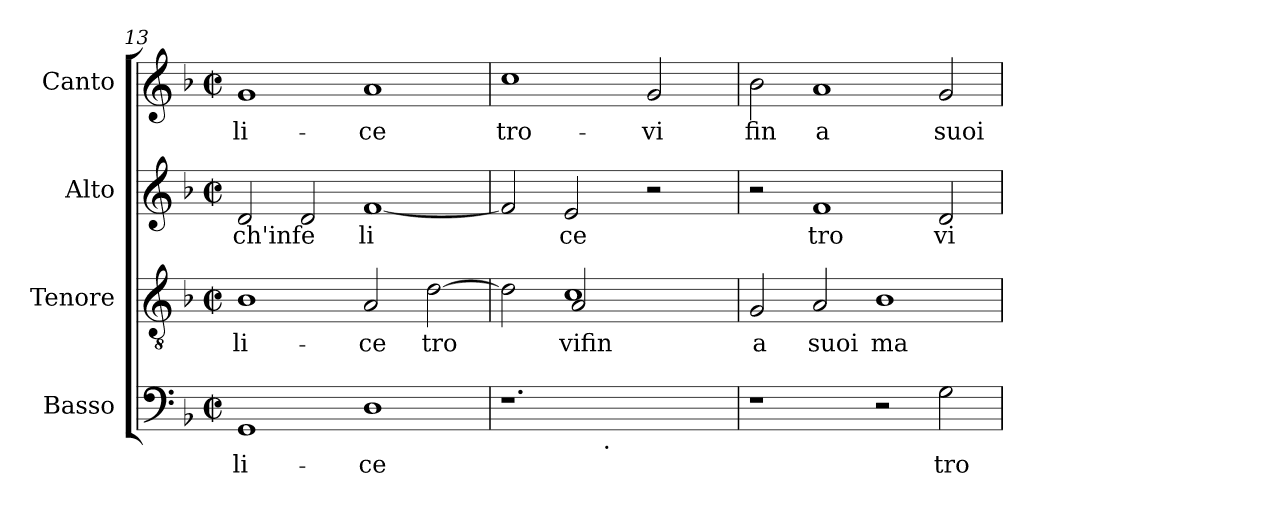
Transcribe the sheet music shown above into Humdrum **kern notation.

**kern	**text	**kern	**text	**kern	**text	**kern	**text
*part4	*part4	*part3	*part3	*part2	*part2	*part1	*part1
*staff4	*staff4	*staff3	*staff3	*staff2	*staff2	*staff1	*staff1
*I"Basso	*	*I"Tenore	*	*I"Alto	*	*I"Canto	*
*clefF4	*	*clefGv2	*	*clefG2	*	*clefG2	*
*k[b-]	*	*k[b-]	*	*k[b-]	*	*k[b-]	*
*F:	*	*F:	*	*F:	*	*F:	*
*M2/2	*	*M2/2	*	*M2/2	*	*M2/2	*
*met(c|)	*	*met(c|)	*	*met(c|)	*	*met(c|)	*
=13	=13	=13	=13	=13	=13	=13	=13
!	!LO:LY:b	!	!LO:LY:b	!	!LO:LY:b:cj	!	!LO:LY:b:cj
1GG	-li-	1B-	-li-	2d/	ch'infe	1g	-li-
!	!	!	!	!	!LO:LY:b:cj	!	!
.	.	.	.	2d/	.	.	.
!	!LO:LY:b	!	!LO:LY:b	!	!LO:LY:b:cj	!	!LO:LY:b:cj
1D	-ce	2A/	-ce	[<1f	li	1a	-ce
!	!	!	!LO:LY:b	!	!	!	!
.	.	[>2d\	tro-	.	.	.	.
=14	=14	=14	=14	=14	=14	=14	=14
!	!	!	!LO:LY:b	!	!LO:LY:b:cj	!	!LO:LY:b:cj
*^	*	*^	*	*	*	*	*
1.r	2ryy	.	2d\]	2ryy	--	2f/]	.	1cc	tro-
!	!	!	!	!	!LO:LY:b	!	!LO:LY:b:cj	!	!
.	8..ryy	.	1c	2A/	-vifin	2e/	ce	.	.
!	!LO:TX:b:t=.	!	!	!	!	!	!	!	!
.	2ryy	.	.	.	.	.	.	.	.
!	!	!	!	!	!	!	!	!	!LO:LY:b:cj
.	.	.	.	2ryy	.	2r	.	2g/	-vi
.	4ryy	.	.	.	.	.	.	.	.
.	32ryy	.	.	.	.	.	.	.	.
=15	=15	=15	=15	=15	=15	=15	=15	=15	=15
!	!	!	!	!	!LO:LY:b	!	!	!	!LO:LY:b:cj
*v	*v	*	*	*	*	*	*	*	*
*	*	*v	*v	*	*	*	*	*
1r	.	2G/	a	2r	.	2b-\	fin
!	!	!	!LO:LY:b	!	!LO:LY:b:cj	!	!LO:LY:b:cj
.	.	2A/	suoi	1f	tro	1a	a
!	!	!	!LO:LY:b	!	!	!	!
2r	.	1B-	ma-	.	.	.	.
!	!LO:LY:b	!	!	!	!LO:LY:b:cj	!	!LO:LY:b:cj
2G\	tro-	.	.	2d/	vi	2g/	suoi
=	=	=	=	=	=	=	=
*-	*-	*-	*-	*-	*-	*-	*-
